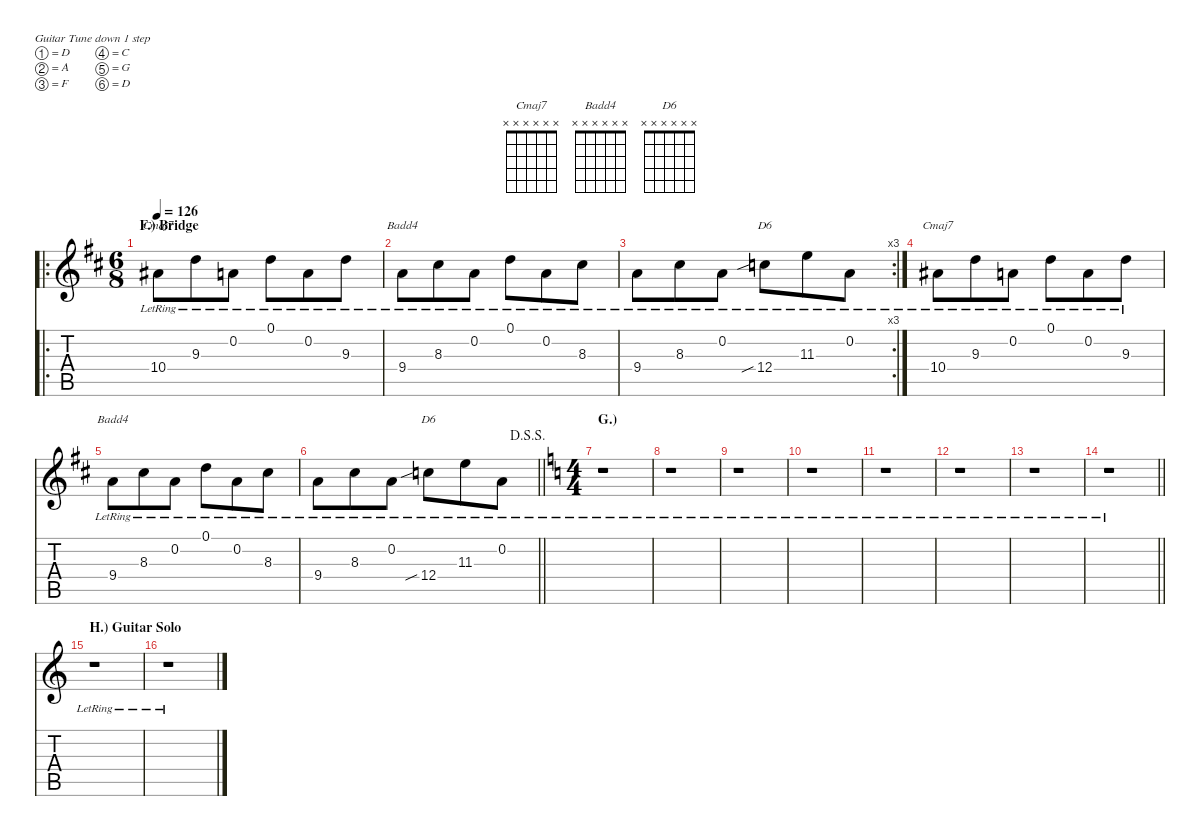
\defaultSystemsLayout 4
\hideDynamics
\bracketExtendMode nobrackets
\singleTrackTrackNamePolicy hidden
\multiTrackTrackNamePolicy hidden
\firstSystemTrackNameMode fullname
\firstSystemTrackNameOrientation horizontal
\otherSystemsTrackNameOrientation horizontal
\track ("Gtr. 4 (acous.)" "s.guit.") {instrument acousticguitarsteel}
\staff {score tabs}
\tuning (D4 A3 F3 C3 G2 D2)
\chord ("Cmaj7" x x x x x x)
\chord ("Badd4" x x x x x x)
\chord ("D6" x x x x x x)
\ro
\ts (6 8)
\section ("" "F.) Bridge")
\tempo 126
\clef g2
\ks d
10.4{lr acc #}.8{ch "Cmaj7" dy f beam Down} 9.3{lr acc forcenatural}.8{beam Down} 0.2{lr acc forcenatural}.8{beam Down} 0.1{lr acc forcenatural}.8{beam Down} 0.2{lr acc forcenatural}.8{beam Down} 9.3{lr acc forcenatural}.8{beam Down} |
9.4{lr acc forcenatural}.8{ch "Badd4" beam Down} 8.3{lr acc #}.8{beam Down} 0.2{lr acc forcenatural}.8{beam Down} 0.1{lr acc forcenatural}.8{beam Down} 0.2{lr acc forcenatural}.8{beam Down} 8.3{lr acc #}.8{beam Down} |
\rc 3
9.4{lr acc forcenatural}.8{beam Down} 8.3{lr acc #}.8{beam Down} 0.2{lr acc forcenatural}.8{beam Down} 12.4{sib lr acc forcenatural}.8{ch "D6" beam Down} 11.3{lr acc forcenatural}.8{beam Down} 0.2{lr acc forcenatural}.8{beam Down} |
10.4{lr acc #}.8{ch "Cmaj7" beam Down} 9.3{lr acc forcenatural}.8{beam Down} 0.2{lr acc forcenatural}.8{beam Down} 0.1{lr acc forcenatural}.8{beam Down} 0.2{lr acc forcenatural}.8{beam Down} 9.3{lr acc forcenatural}.8{beam Down} |
9.4{lr acc forcenatural}.8{ch "Badd4" beam Down} 8.3{lr acc #}.8{beam Down} 0.2{lr acc forcenatural}.8{beam Down} 0.1{lr acc forcenatural}.8{beam Down} 0.2{lr acc forcenatural}.8{beam Down} 8.3{lr acc #}.8{beam Down} |
\jump dalsegnosegno
\barLineRight lightlight
9.4{lr acc forcenatural}.8{beam Down} 8.3{lr acc #}.8{beam Down} 0.2{lr acc forcenatural}.8{beam Down} 12.4{sib lr acc forcenatural}.8{ch "D6" beam Down} 11.3{lr acc forcenatural}.8{beam Down} 0.2{lr acc forcenatural}.8{beam Down} |
\ts (4 4)
\beaming (8 2 2 2 2)
\section ("" "G.) ")
\ks c
r.1{beam Down} |
r.1{beam Down} |
r.1{beam Down} |
r.1{beam Down} |
r.1{beam Down} |
r.1{beam Down} |
r.1{beam Down} |
\barLineRight lightlight
r.1{beam Down} |
\section ("" "H.) Guitar Solo")
r.1{beam Down} |
r.1{beam Down}
